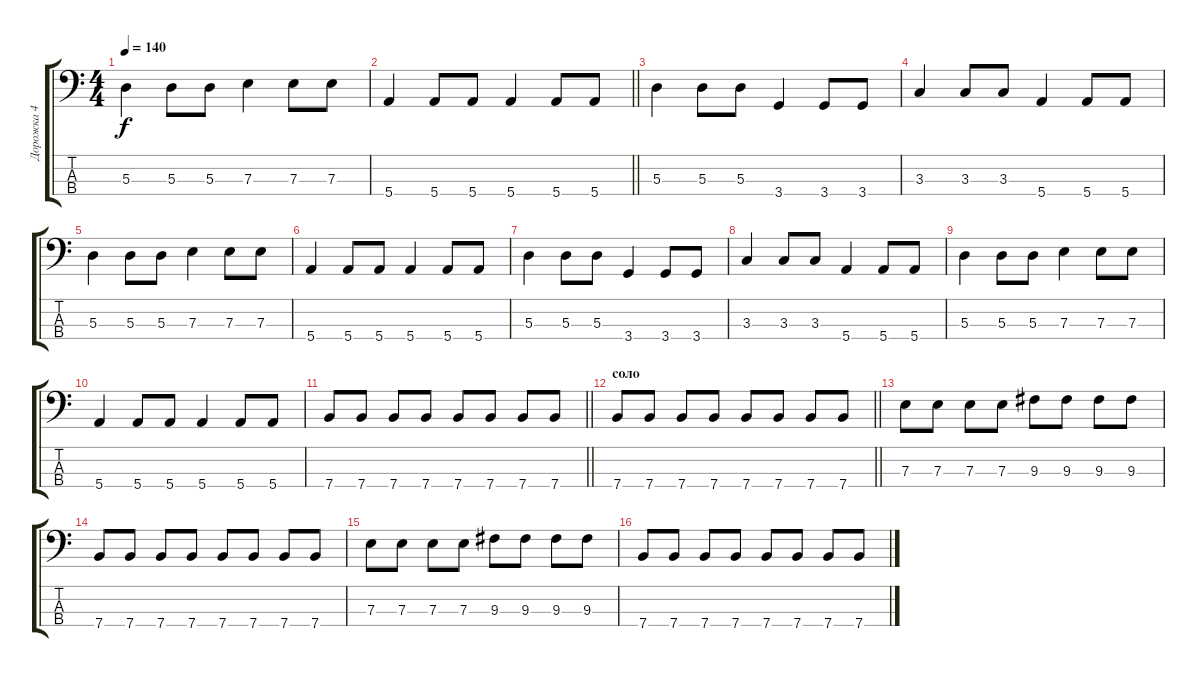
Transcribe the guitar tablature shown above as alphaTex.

\track ("Дорожка 4" "Дорожка 4") {instrument electricbassfinger}
\staff {score tabs}
\tuning (G2 D2 A1 E1) {hide}
\ts (4 4)
\tempo 140
\clef f4
\ks c
5.3.4{dy f} 5.3.8 5.3.8 7.3.4 7.3.8 7.3.8 |
\barLineRight lightlight
5.4.4 5.4.8 5.4.8 5.4.4 5.4.8 5.4.8 |
5.3.4 5.3.8 5.3.8 3.4.4 3.4.8 3.4.8 |
3.3.4 3.3.8 3.3.8 5.4.4 5.4.8 5.4.8 |
5.3.4 5.3.8 5.3.8 7.3.4 7.3.8 7.3.8 |
5.4.4 5.4.8 5.4.8 5.4.4 5.4.8 5.4.8 |
5.3.4 5.3.8 5.3.8 3.4.4 3.4.8 3.4.8 |
3.3.4 3.3.8 3.3.8 5.4.4 5.4.8 5.4.8 |
5.3.4 5.3.8 5.3.8 7.3.4 7.3.8 7.3.8 |
5.4.4 5.4.8 5.4.8 5.4.4 5.4.8 5.4.8 |
\barLineRight lightlight
7.4.8 7.4.8 7.4.8 7.4.8 7.4.8 7.4.8 7.4.8 7.4.8 |
\section ("" "соло")
\barLineRight lightlight
7.4.8 7.4.8 7.4.8 7.4.8 7.4.8 7.4.8 7.4.8 7.4.8 |
7.3.8 7.3.8 7.3.8 7.3.8 9.3.8 9.3.8 9.3.8 9.3.8 |
7.4.8 7.4.8 7.4.8 7.4.8 7.4.8 7.4.8 7.4.8 7.4.8 |
7.3.8 7.3.8 7.3.8 7.3.8 9.3.8 9.3.8 9.3.8 9.3.8 |
7.4.8 7.4.8 7.4.8 7.4.8 7.4.8 7.4.8 7.4.8 7.4.8
